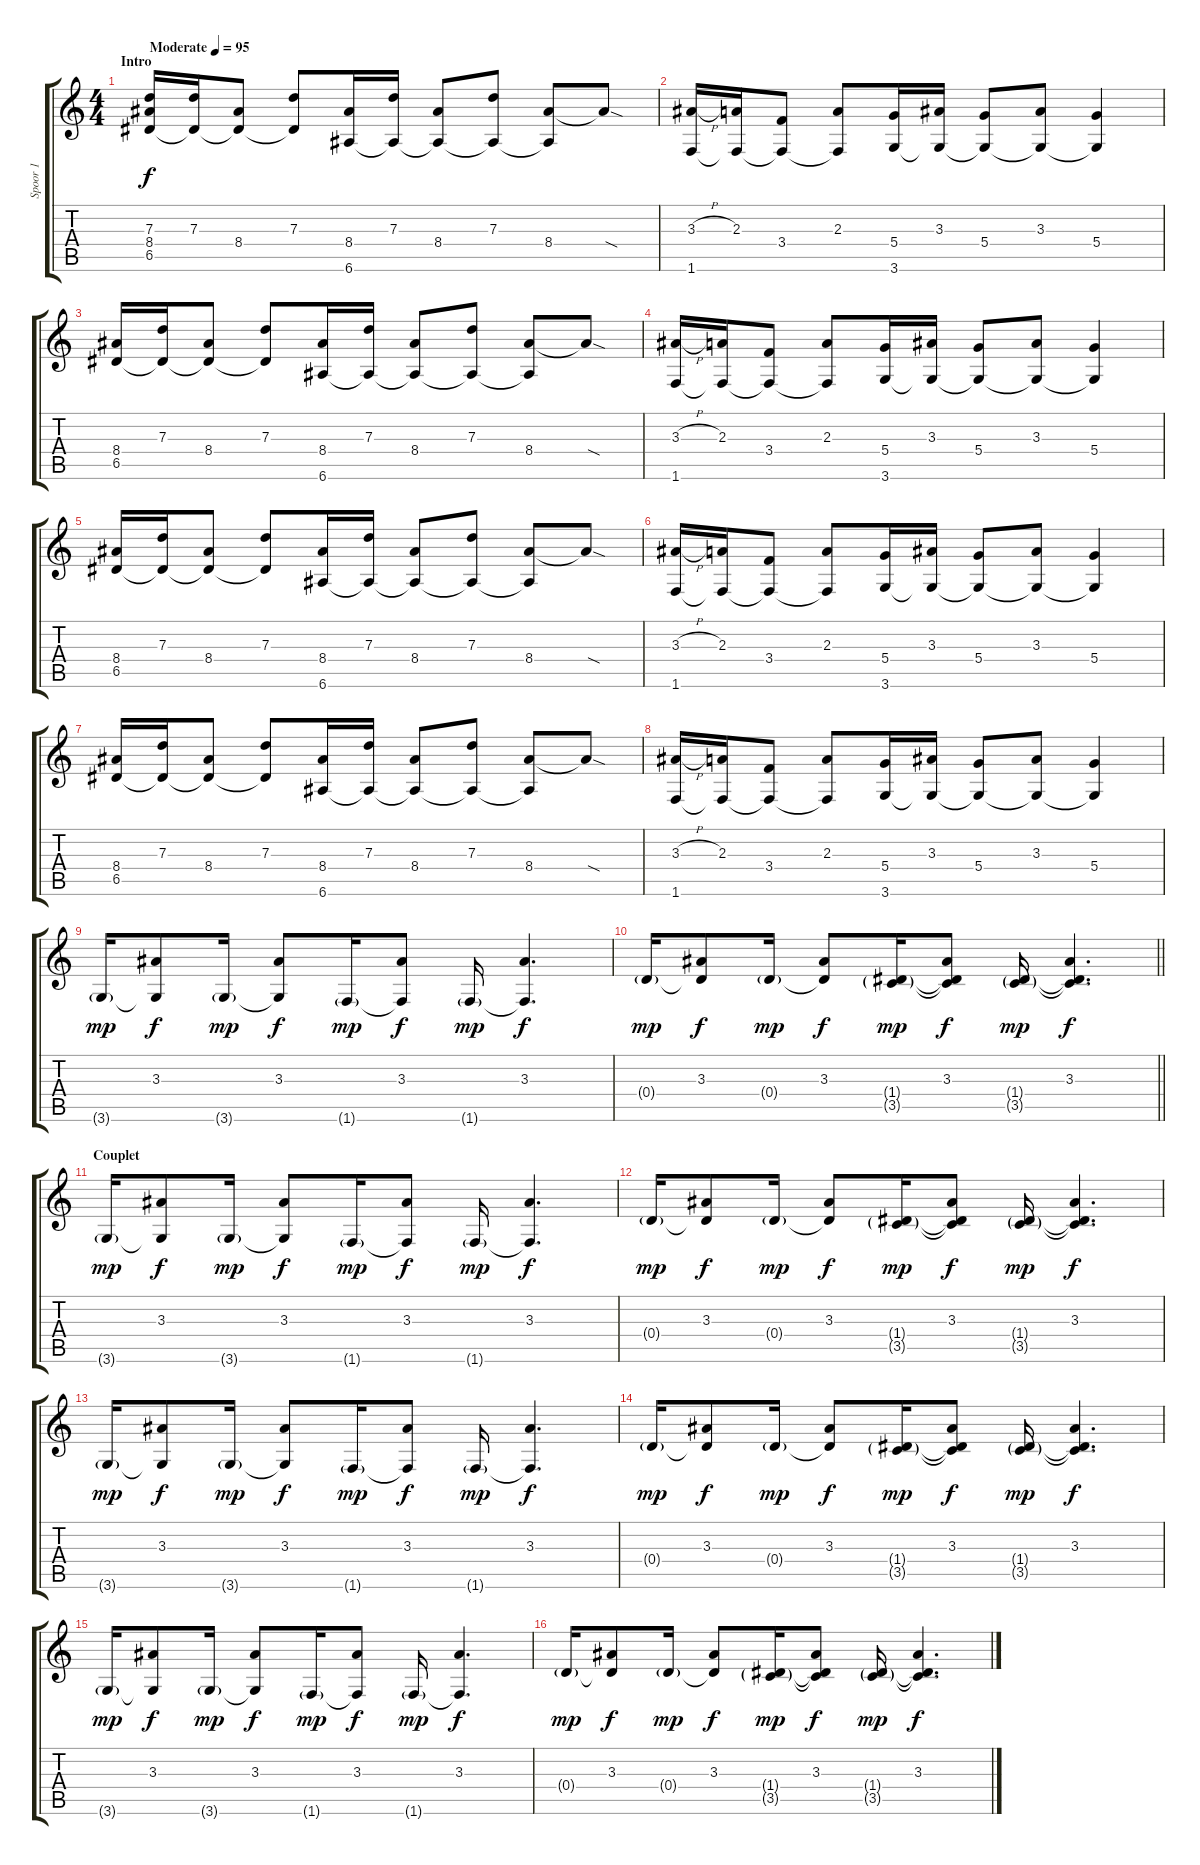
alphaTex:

\track ("Spoor 1" "Spoor 1") {instrument acousticguitarsteel}
\staff {score tabs}
\tuning (E4 B3 G3 D3 A2 E2) {hide}
\ts (4 4)
\section ("" "Intro")
\tempo (95 "Moderate")
\clef g2
\ks c
(7.3 8.4 6.5).16{dy f instrument acousticguitarsteel} (7.3 6.5{t}).16 (8.4 6.5{t}).8 (7.3 6.5{t}).8 (8.4 6.6).16 (7.3 6.6{t}).16 (8.4 6.6{t}).8 (7.3 6.6{t}).8 (8.4 6.6{t}).8 8.4{sod t}.8 |
(3.3{h} 1.6).16 (2.3 1.6{t}).16 (3.4 1.6{t}).8 (2.3 1.6{t}).8 (5.4 3.6).16 (3.3 3.6{t}).16 (5.4 3.6{t}).8 (3.3 3.6{t}).8 (5.4 3.6{t}).4 |
(8.4 6.5).16 (7.3 6.5{t}).16 (8.4 6.5{t}).8 (7.3 6.5{t}).8 (8.4 6.6).16 (7.3 6.6{t}).16 (8.4 6.6{t}).8 (7.3 6.6{t}).8 (8.4 6.6{t}).8 8.4{sod t}.8 |
(3.3{h} 1.6).16 (2.3 1.6{t}).16 (3.4 1.6{t}).8 (2.3 1.6{t}).8 (5.4 3.6).16 (3.3 3.6{t}).16 (5.4 3.6{t}).8 (3.3 3.6{t}).8 (5.4 3.6{t}).4 |
(8.4 6.5).16 (7.3 6.5{t}).16 (8.4 6.5{t}).8 (7.3 6.5{t}).8 (8.4 6.6).16 (7.3 6.6{t}).16 (8.4 6.6{t}).8 (7.3 6.6{t}).8 (8.4 6.6{t}).8 8.4{sod t}.8 |
(3.3{h} 1.6).16 (2.3 1.6{t}).16 (3.4 1.6{t}).8 (2.3 1.6{t}).8 (5.4 3.6).16 (3.3 3.6{t}).16 (5.4 3.6{t}).8 (3.3 3.6{t}).8 (5.4 3.6{t}).4 |
(8.4 6.5).16 (7.3 6.5{t}).16 (8.4 6.5{t}).8 (7.3 6.5{t}).8 (8.4 6.6).16 (7.3 6.6{t}).16 (8.4 6.6{t}).8 (7.3 6.6{t}).8 (8.4 6.6{t}).8 8.4{sod t}.8 |
(3.3{h} 1.6).16 (2.3 1.6{t}).16 (3.4 1.6{t}).8 (2.3 1.6{t}).8 (5.4 3.6).16 (3.3 3.6{t}).16 (5.4 3.6{t}).8 (3.3 3.6{t}).8 (5.4 3.6{t}).4 |
3.6{g}.16{dy mp} (3.3 3.6{t}).8{dy f} 3.6{g}.16{dy mp} (3.3 3.6{t}).8{dy f} 1.6{g}.16{dy mp} (3.3 1.6{t}).8{dy f} 1.6{g}.16{dy mp} (3.3 1.6{t}).4{d dy f} |
\barLineRight lightlight
0.4{g}.16{dy mp} (3.3 0.4{t}).8{dy f} 0.4{g}.16{dy mp} (3.3 0.4{t}).8{dy f} (1.4{g} 3.5{g}).16{dy mp} (3.3 1.4{t} 3.5{t}).8{dy f} (1.4{g} 3.5{g}).16{dy mp} (3.3 1.4{t} 3.5{t}).4{d dy f} |
\section ("" "Couplet ")
3.6{g}.16{dy mp} (3.3 3.6{t}).8{dy f} 3.6{g}.16{dy mp} (3.3 3.6{t}).8{dy f} 1.6{g}.16{dy mp} (3.3 1.6{t}).8{dy f} 1.6{g}.16{dy mp} (3.3 1.6{t}).4{d dy f} |
0.4{g}.16{dy mp} (3.3 0.4{t}).8{dy f} 0.4{g}.16{dy mp} (3.3 0.4{t}).8{dy f} (1.4{g} 3.5{g}).16{dy mp} (3.3 1.4{t} 3.5{t}).8{dy f} (1.4{g} 3.5{g}).16{dy mp} (3.3 1.4{t} 3.5{t}).4{d dy f} |
3.6{g}.16{dy mp} (3.3 3.6{t}).8{dy f} 3.6{g}.16{dy mp} (3.3 3.6{t}).8{dy f} 1.6{g}.16{dy mp} (3.3 1.6{t}).8{dy f} 1.6{g}.16{dy mp} (3.3 1.6{t}).4{d dy f} |
0.4{g}.16{dy mp} (3.3 0.4{t}).8{dy f} 0.4{g}.16{dy mp} (3.3 0.4{t}).8{dy f} (1.4{g} 3.5{g}).16{dy mp} (3.3 1.4{t} 3.5{t}).8{dy f} (1.4{g} 3.5{g}).16{dy mp} (3.3 1.4{t} 3.5{t}).4{d dy f} |
3.6{g}.16{dy mp} (3.3 3.6{t}).8{dy f} 3.6{g}.16{dy mp} (3.3 3.6{t}).8{dy f} 1.6{g}.16{dy mp} (3.3 1.6{t}).8{dy f} 1.6{g}.16{dy mp} (3.3 1.6{t}).4{d dy f} |
0.4{g}.16{dy mp} (3.3 0.4{t}).8{dy f} 0.4{g}.16{dy mp} (3.3 0.4{t}).8{dy f} (1.4{g} 3.5{g}).16{dy mp} (3.3 1.4{t} 3.5{t}).8{dy f} (1.4{g} 3.5{g}).16{dy mp} (3.3 1.4{t} 3.5{t}).4{d dy f}
